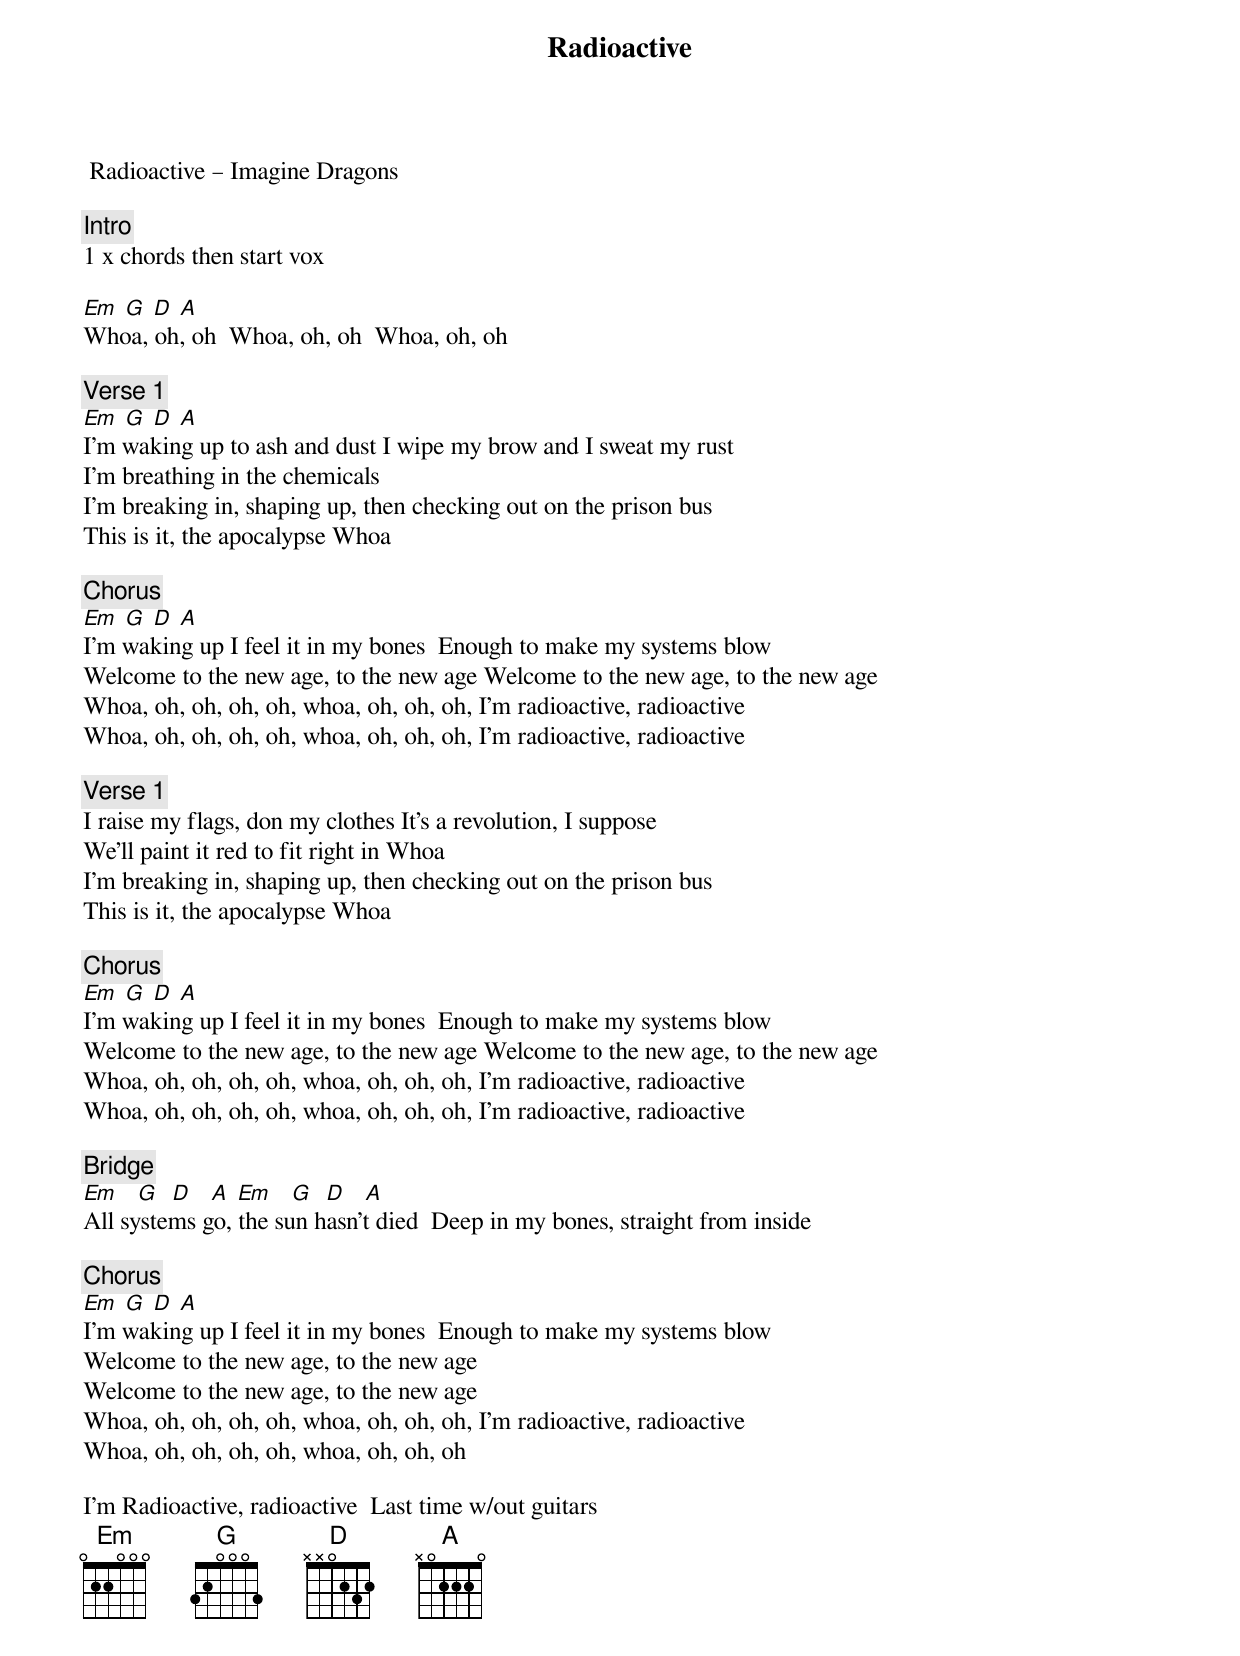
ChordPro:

{title: Radioactive}
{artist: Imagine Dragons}
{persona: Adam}
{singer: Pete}
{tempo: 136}
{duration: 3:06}
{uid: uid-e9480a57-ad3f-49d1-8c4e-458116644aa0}
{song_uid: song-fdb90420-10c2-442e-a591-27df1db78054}



 Radioactive – Imagine Dragons

{comment: Intro}
1 x chords then start vox

[Em] [G] [D] [A]
Whoa, oh, oh		Whoa, oh, oh		Whoa, oh, oh

{comment: Verse 1}
[Em] [G] [D] [A]
I'm waking up to ash and dust I wipe my brow and I sweat my rust
I'm breathing in the chemicals
I'm breaking in, shaping up, then checking out on the prison bus
This is it, the apocalypse Whoa

{comment: Chorus}
[Em] [G] [D] [A]
I'm waking up	I feel it in my bones 	Enough to make my systems blow
Welcome to the new age, to the new age	Welcome to the new age, to the new age
Whoa, oh, oh, oh, oh, whoa, oh, oh, oh, I'm radioactive, radioactive
Whoa, oh, oh, oh, oh, whoa, oh, oh, oh, I'm radioactive, radioactive

{comment: Verse 1}
I raise my flags, don my clothes It's a revolution, I suppose
We'll paint it red to fit right in Whoa
I'm breaking in, shaping up, then checking out on the prison bus
This is it, the apocalypse Whoa

{comment: Chorus}
[Em] [G] [D] [A]
I'm waking up	I feel it in my bones 	Enough to make my systems blow
Welcome to the new age, to the new age	Welcome to the new age, to the new age
Whoa, oh, oh, oh, oh, whoa, oh, oh, oh, I'm radioactive, radioactive
Whoa, oh, oh, oh, oh, whoa, oh, oh, oh, I'm radioactive, radioactive

{comment: Bridge}
[Em] 		[G] 	[D] 		[A]	[Em] 		[G] 	[D] 		[A]
All systems go, the sun hasn't died 	Deep in my bones, straight from inside

{comment: Chorus}
[Em] [G] [D] [A]
I'm waking up	I feel it in my bones 	Enough to make my systems blow
Welcome to the new age, to the new age
Welcome to the new age, to the new age
Whoa, oh, oh, oh, oh, whoa, oh, oh, oh, I'm radioactive, radioactive
Whoa, oh, oh, oh, oh, whoa, oh, oh, oh

I’m Radioactive, radioactive		Last time w/out guitars
